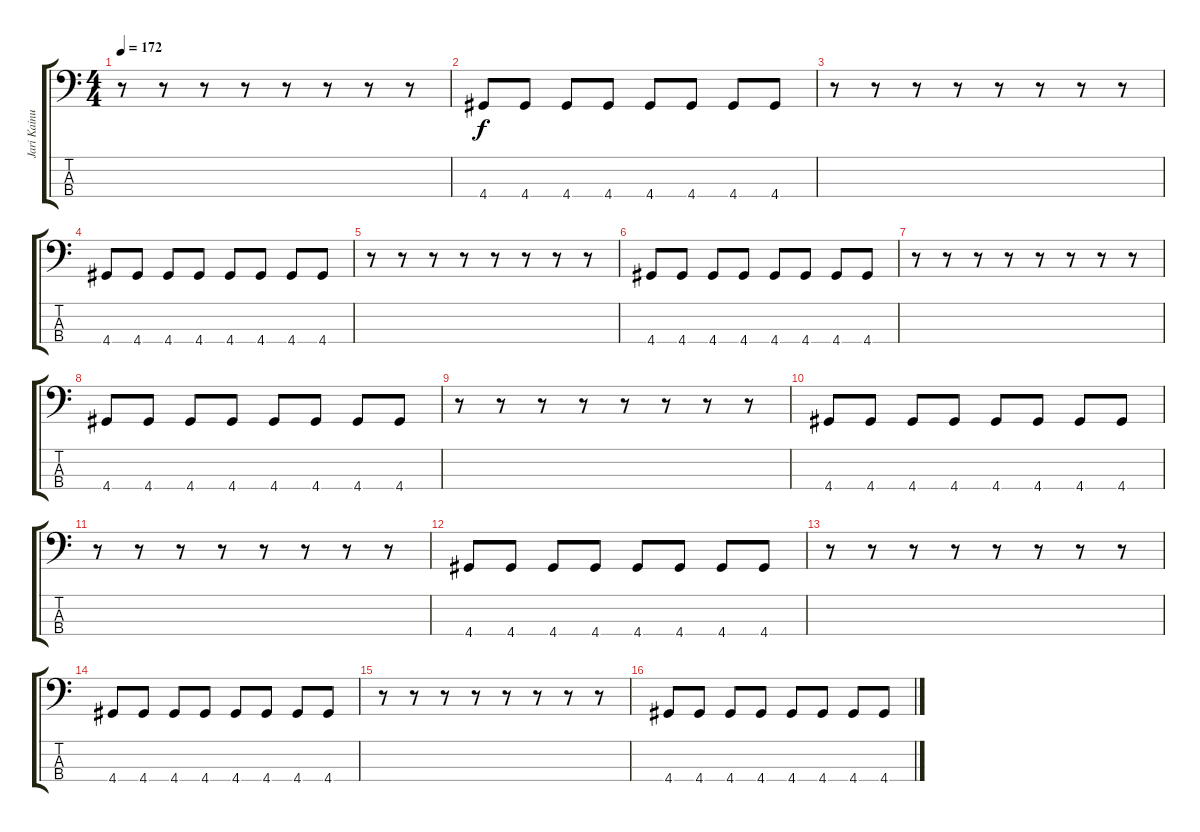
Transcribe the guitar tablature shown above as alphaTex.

\track ("Jari Kainulainen" "Jari Kainu") {instrument electricbassfinger}
\staff {score tabs}
\tuning (G2 D2 A1 E1) {hide}
\ts (4 4)
\tempo 172
\clef f4
\ks c
r.8{dy f} r.8 r.8 r.8 r.8 r.8 r.8 r.8 |
4.4.8 4.4.8 4.4.8 4.4.8 4.4.8 4.4.8 4.4.8 4.4.8 |
r.8 r.8 r.8 r.8 r.8 r.8 r.8 r.8 |
4.4.8 4.4.8 4.4.8 4.4.8 4.4.8 4.4.8 4.4.8 4.4.8 |
r.8 r.8 r.8 r.8 r.8 r.8 r.8 r.8 |
4.4.8 4.4.8 4.4.8 4.4.8 4.4.8 4.4.8 4.4.8 4.4.8 |
r.8 r.8 r.8 r.8 r.8 r.8 r.8 r.8 |
4.4.8 4.4.8 4.4.8 4.4.8 4.4.8 4.4.8 4.4.8 4.4.8 |
r.8 r.8 r.8 r.8 r.8 r.8 r.8 r.8 |
4.4.8 4.4.8 4.4.8 4.4.8 4.4.8 4.4.8 4.4.8 4.4.8 |
r.8 r.8 r.8 r.8 r.8 r.8 r.8 r.8 |
4.4.8 4.4.8 4.4.8 4.4.8 4.4.8 4.4.8 4.4.8 4.4.8 |
r.8 r.8 r.8 r.8 r.8 r.8 r.8 r.8 |
4.4.8 4.4.8 4.4.8 4.4.8 4.4.8 4.4.8 4.4.8 4.4.8 |
r.8 r.8 r.8 r.8 r.8 r.8 r.8 r.8 |
4.4.8 4.4.8 4.4.8 4.4.8 4.4.8 4.4.8 4.4.8 4.4.8
